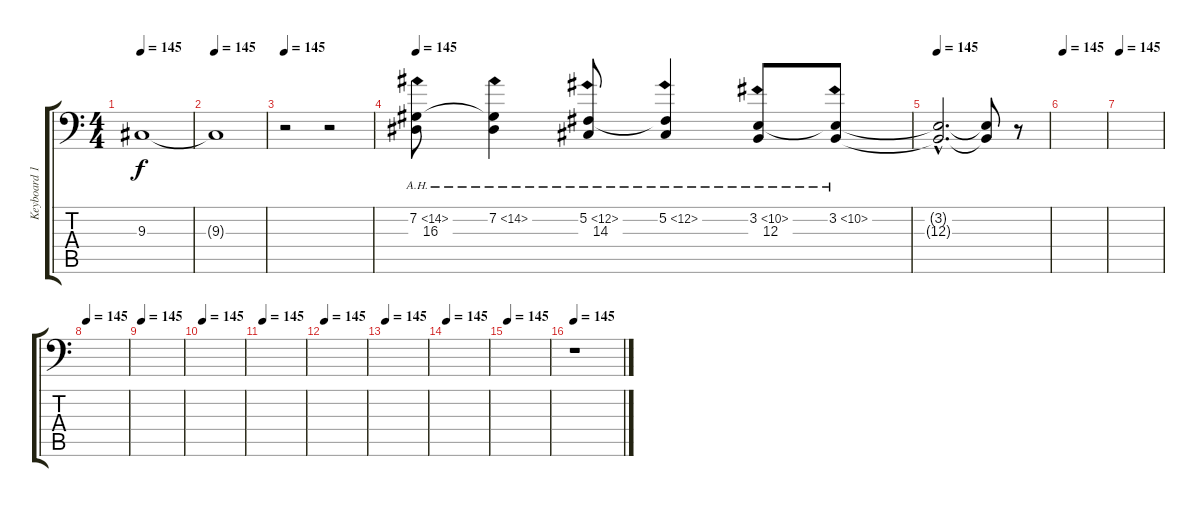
\track ("Keyboard 1" "Keyboard 1") {instrument stringensemble1}
\staff {score tabs}
\tuning (Db3 Ab2 E2 B1 Gb1 Db1) {hide}
\ts (4 4)
\tempo 145
\clef f4
\ks c
9.3{t}.1{dy f} |
\tempo 145
9.3{t}.1{volume 0} |
\tempo 145
r.2 r.2{volume 15} |
\tempo 145
(7.2{ah 7} 16.3).8{balance 16} (7.2{ah 7} 16.3{t}).4 (5.2{ah 7} 14.3).8 (5.2{ah 7} 14.3{t}).4 (3.2{ah 7} 12.3).8 (3.2{ah 7} 12.3{t}).8 |
\tempo 145
(3.2{hac t} 12.3{hac t}).2{d} (3.2{t} 12.3{t}).8 r.8 |
\tempo 145
|
\tempo 145
|
\tempo 145
|
\tempo 145
|
\tempo 145
|
\tempo 145
|
\tempo 145
|
\tempo 145
|
\tempo 145
|
\tempo 145
|
\tempo 145
r.1
